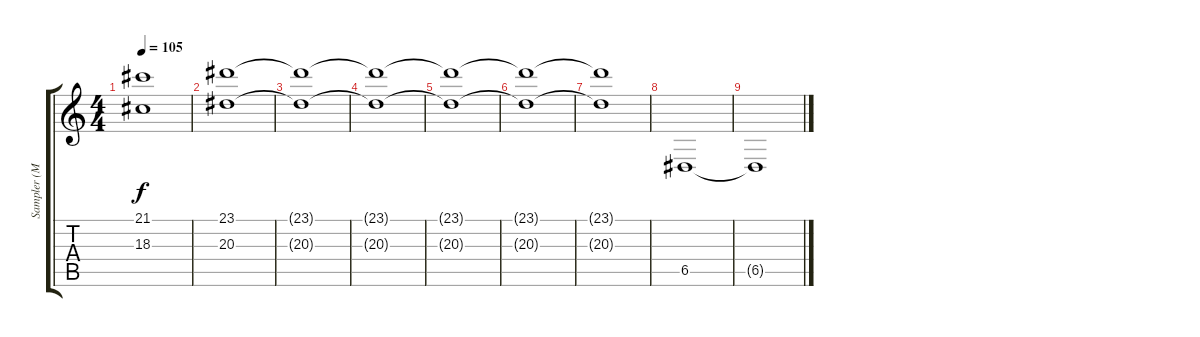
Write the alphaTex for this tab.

\track ("Sampler (Mr.Hahn)" "Sampler (M") {instrument pad2warm}
\staff {score tabs}
\tuning (E4 B3 G3 D3 A2 E2) {hide}
\ts (4 4)
\tempo 105
\clef g2
\ks c
(21.1 18.3).1{dy f volume 16 instrument stringensemble2} |
(23.1 20.3).1{volume 16 instrument stringensemble2} |
(23.1{t} 20.3{t}).1 |
(23.1{t} 20.3{t}).1 |
(23.1{t} 20.3{t}).1 |
(23.1{t} 20.3{t}).1{volume 16 instrument stringensemble1} |
(23.1{t} 20.3{t}).1 |
6.5.1{volume 0 instrument pad2warm} |
6.5{t}.1
